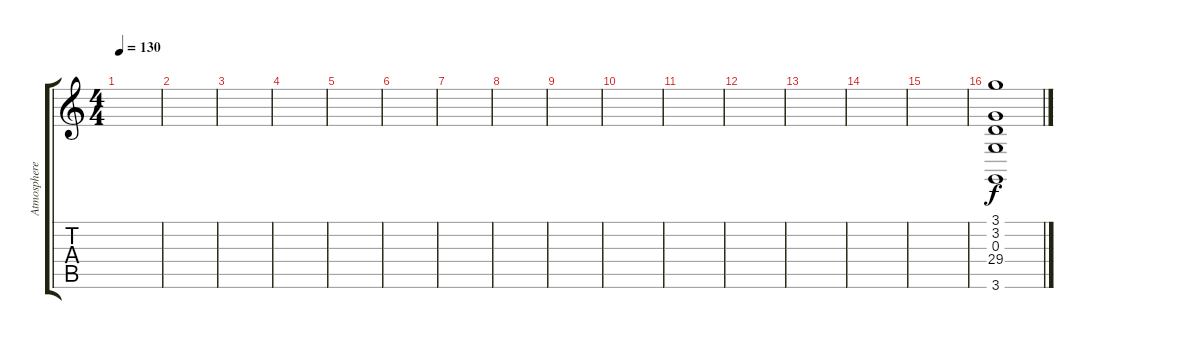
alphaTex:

\track ("Atmosphere 3" "Atmosphere") {instrument synthstrings2}
\staff {score tabs}
\tuning (E4 B3 G3 D3 A2 E2) {hide}
\ts (4 4)
\tempo 130
\clef g2
\ks c
|
|
|
|
|
|
|
|
|
|
|
|
|
|
|
(3.1 3.2 0.3 29.4 3.6).1
